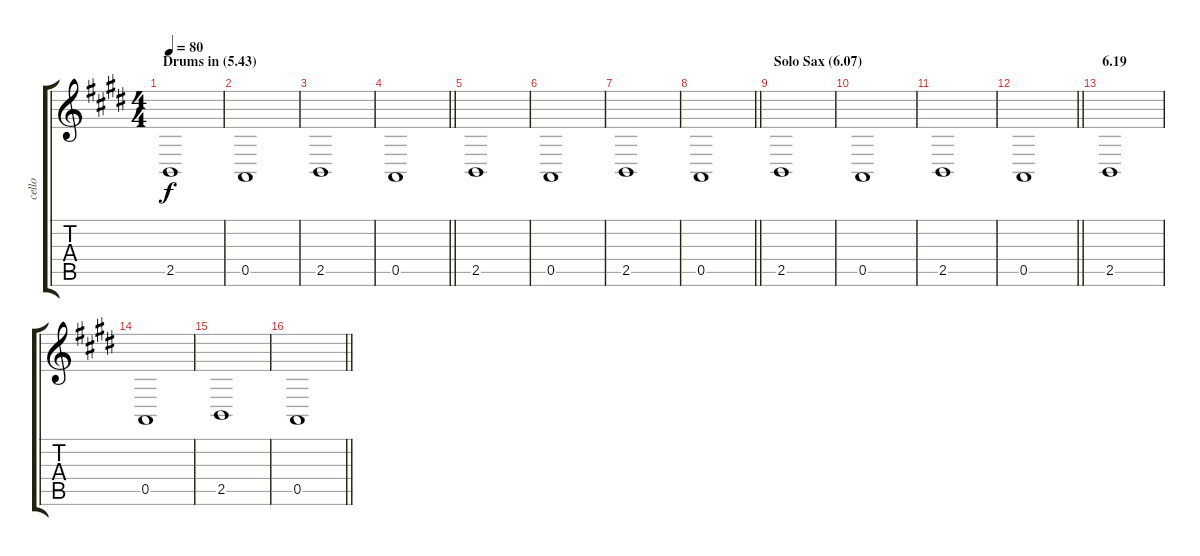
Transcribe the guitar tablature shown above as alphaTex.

\track ("cello" "cello") {instrument cello}
\staff {score tabs}
\tuning (E4 B3 G3 D3 A2 E2) {hide}
\ts (4 4)
\section ("" "Drums in (5.43)")
\tempo 80
\clef g2
\ks e
2.5.1{dy f} |
0.5.1 |
2.5.1 |
\barLineRight lightlight
0.5.1 |
2.5.1 |
0.5.1 |
2.5.1 |
\barLineRight lightlight
0.5.1 |
\section ("" "Solo Sax (6.07)")
2.5.1 |
0.5.1 |
2.5.1 |
\barLineRight lightlight
0.5.1 |
\section ("" "6.19")
2.5.1 |
0.5.1 |
2.5.1 |
\barLineRight lightlight
0.5.1
